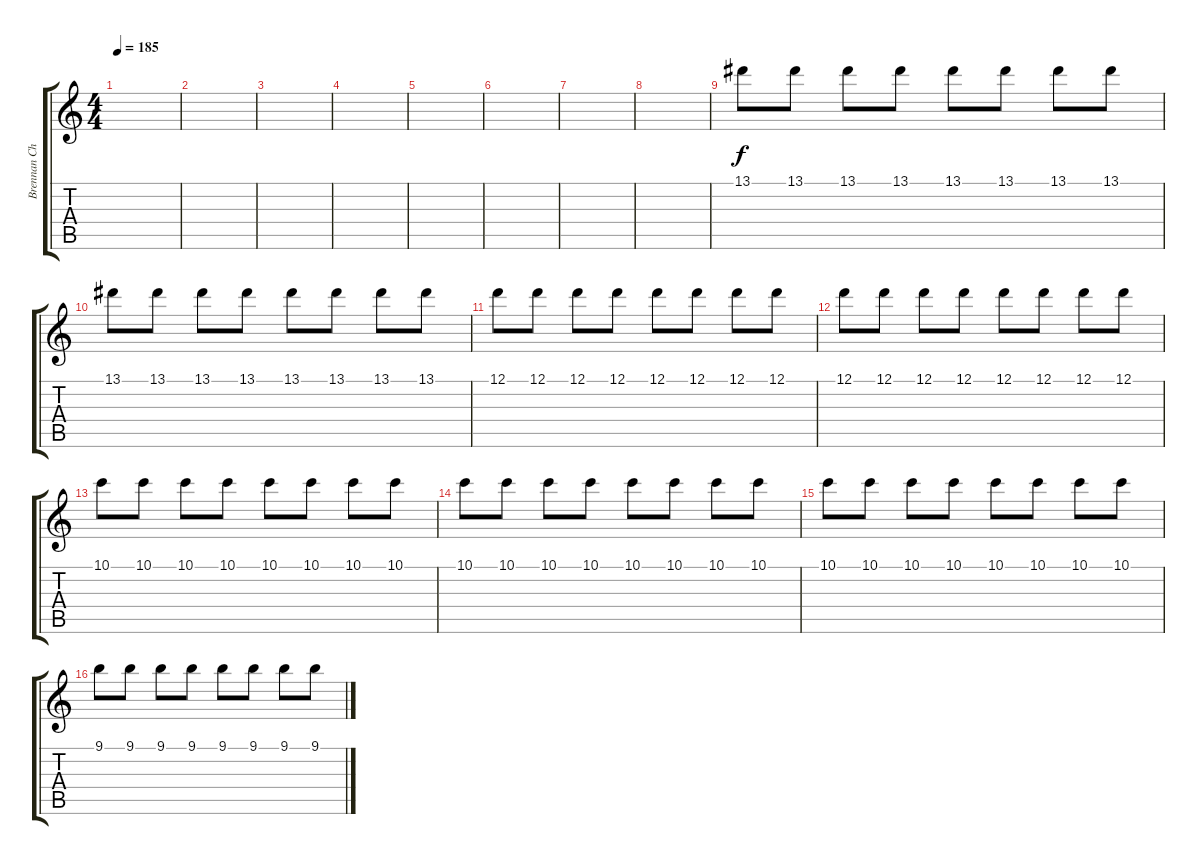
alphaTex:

\track ("Brennan Chaulk 3" "Brennan Ch") {instrument distortionguitar}
\staff {score tabs}
\tuning (D4 A3 F3 C3 G2 C2) {hide}
\ts (4 4)
\tempo 185
\clef g2
\ks c
|
|
|
|
|
|
|
|
13.1.8 13.1.8 13.1.8 13.1.8 13.1.8 13.1.8 13.1.8 13.1.8 |
13.1.8 13.1.8 13.1.8 13.1.8 13.1.8 13.1.8 13.1.8 13.1.8 |
12.1.8 12.1.8 12.1.8 12.1.8 12.1.8 12.1.8 12.1.8 12.1.8 |
12.1.8 12.1.8 12.1.8 12.1.8 12.1.8 12.1.8 12.1.8 12.1.8 |
10.1.8 10.1.8 10.1.8 10.1.8 10.1.8 10.1.8 10.1.8 10.1.8 |
10.1.8 10.1.8 10.1.8 10.1.8 10.1.8 10.1.8 10.1.8 10.1.8 |
10.1.8 10.1.8 10.1.8 10.1.8 10.1.8 10.1.8 10.1.8 10.1.8 |
9.1.8 9.1.8 9.1.8 9.1.8 9.1.8 9.1.8 9.1.8 9.1.8
